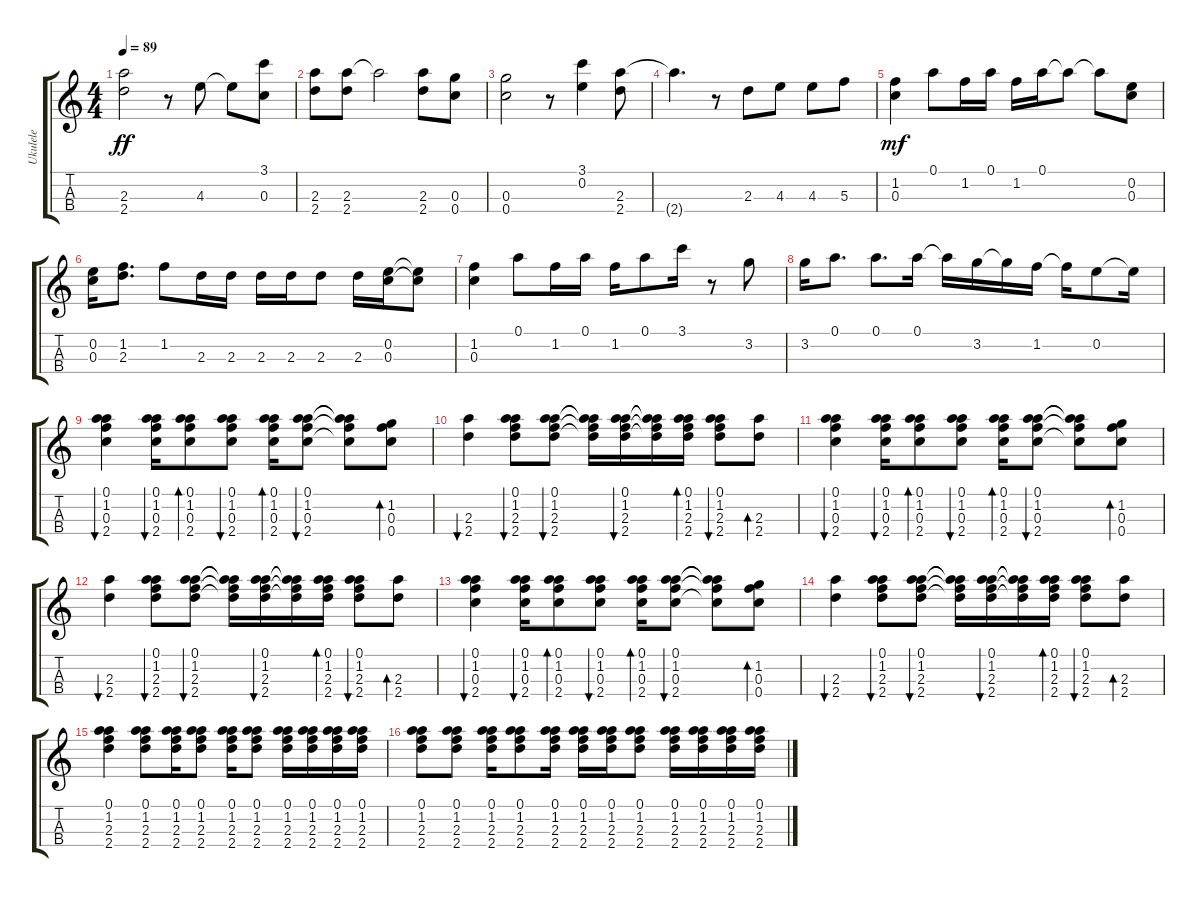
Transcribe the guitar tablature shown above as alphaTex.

\track ("Ukulele" "Ukulele") {instrument acousticguitarnylon}
\staff {score tabs}
\tuning (A4 E4 C4 G4) {hide}
\ts (4 4)
\tempo 89
\clef g2
\ks c
(2.3 2.4).2{dy ff} r.8 4.3.8 4.3{t}.8 (3.1 0.3).8 |
(2.3 2.4).8 (2.3 2.4).8 2.4{t}.2 (2.3 2.4).8 (0.3 0.4).8 |
(0.3 0.4).2 r.8 (3.1 0.2).4 (2.3 2.4).8 |
2.4{t}.4{d} r.8 2.3.8 4.3.8 4.3.8 5.3.8 |
(1.2 0.3).4{dy mf} 0.1.8 1.2.16 0.1.16 1.2.16 0.1.16 0.1{t}.8 0.1{t}.8 (0.2 0.3).8 |
(0.2 0.3).16 (1.2 2.3).8{d} 1.2.8 2.3.16 2.3.16 2.3.16 2.3.16 2.3.8 2.3.16 (0.2 0.3).16 (0.2{t} 0.3{t}).8 |
(1.2 0.3).4 0.1.8 1.2.16 0.1.16 1.2.16 0.1.8 3.1.16 r.8 3.2.8 |
3.2.16 0.1.8{d} 0.1.8{d} 0.1.16 0.1{t}.16 3.2.16 3.2{t}.16 1.2.16 1.2{t}.16 0.2.8 0.2{t}.16 |
(0.1 1.2 0.3 2.4).4{bu 30} (0.1 1.2 0.3 2.4).16{bu 30} (0.1 1.2 0.3 2.4).8{bd 30} (0.1 1.2 0.3 2.4).8{bu 30} (0.1 1.2 0.3 2.4).16{bd 30} (0.1 1.2 0.3 2.4).8{bu 30} (0.1{t} 1.2{t} 0.3{t} 2.4{t}).8 (1.2 0.3 0.4).8{bd 30} |
(2.3 2.4).4{bu 30} (0.1 1.2 2.3 2.4).8{bu 30} (0.1 1.2 2.3 2.4).8{bu 30} (0.1{t} 1.2{t} 2.3{t} 2.4{t}).16 (0.1 1.2 2.3 2.4).16{bu 30} (0.1{t} 1.2{t} 2.3{t} 2.4{t}).16 (0.1 1.2 2.3 2.4).16{bd 30} (0.1 1.2 2.3 2.4).8{bu 30} (2.3 2.4).8{bd 30} |
(0.1 1.2 0.3 2.4).4{bu 30} (0.1 1.2 0.3 2.4).16{bu 30} (0.1 1.2 0.3 2.4).8{bd 30} (0.1 1.2 0.3 2.4).8{bu 30} (0.1 1.2 0.3 2.4).16{bd 30} (0.1 1.2 0.3 2.4).8{bu 30} (0.1{t} 1.2{t} 0.3{t} 2.4{t}).8 (1.2 0.3 0.4).8{bd 30} |
(2.3 2.4).4{bu 30} (0.1 1.2 2.3 2.4).8{bu 30} (0.1 1.2 2.3 2.4).8{bu 30} (0.1{t} 1.2{t} 2.3{t} 2.4{t}).16 (0.1 1.2 2.3 2.4).16{bu 30} (0.1{t} 1.2{t} 2.3{t} 2.4{t}).16 (0.1 1.2 2.3 2.4).16{bd 30} (0.1 1.2 2.3 2.4).8{bu 30} (2.3 2.4).8{bd 30} |
(0.1 1.2 0.3 2.4).4{bu 30} (0.1 1.2 0.3 2.4).16{bu 30} (0.1 1.2 0.3 2.4).8{bd 30} (0.1 1.2 0.3 2.4).8{bu 30} (0.1 1.2 0.3 2.4).16{bd 30} (0.1 1.2 0.3 2.4).8{bu 30} (0.1{t} 1.2{t} 0.3{t} 2.4{t}).8 (1.2 0.3 0.4).8{bd 30} |
(2.3 2.4).4{bu 30} (0.1 1.2 2.3 2.4).8{bu 30} (0.1 1.2 2.3 2.4).8{bu 30} (0.1{t} 1.2{t} 2.3{t} 2.4{t}).16 (0.1 1.2 2.3 2.4).16{bu 30} (0.1{t} 1.2{t} 2.3{t} 2.4{t}).16 (0.1 1.2 2.3 2.4).16{bd 30} (0.1 1.2 2.3 2.4).8{bu 30} (2.3 2.4).8{bd 30} |
(0.1 1.2 2.3 2.4).4 (0.1 1.2 2.3 2.4).8 (0.1 1.2 2.3 2.4).16 (0.1 1.2 2.3 2.4).8 (0.1 1.2 2.3 2.4).16 (0.1 1.2 2.3 2.4).8 (0.1 1.2 2.3 2.4).16 (0.1 1.2 2.3 2.4).16 (0.1 1.2 2.3 2.4).16 (0.1 1.2 2.3 2.4).16 |
(0.1 1.2 2.3 2.4).8 (0.1 1.2 2.3 2.4).8 (0.1 1.2 2.3 2.4).16 (0.1 1.2 2.3 2.4).8 (0.1 1.2 2.3 2.4).16 (0.1 1.2 2.3 2.4).16 (0.1 1.2 2.3 2.4).16 (0.1 1.2 2.3 2.4).8 (0.1 1.2 2.3 2.4).16 (0.1 1.2 2.3 2.4).16 (0.1 1.2 2.3 2.4).16 (0.1 1.2 2.3 2.4).16
